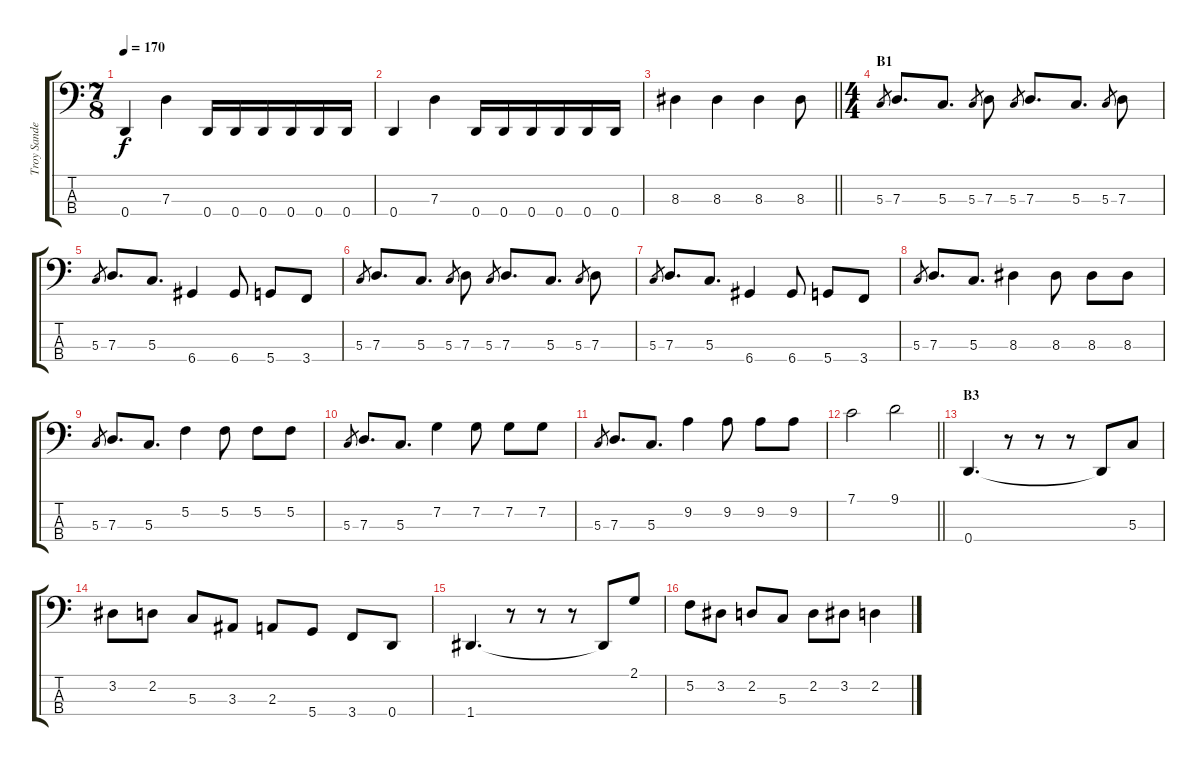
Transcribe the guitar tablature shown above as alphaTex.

\track ("Troy Sanders" "Troy Sande") {instrument electricbassfinger}
\staff {score tabs}
\tuning (F2 C2 G1 D1) {hide}
\ts (7 8)
\tempo 170
\clef f4
\ks c
0.4.4{dy f} 7.3.4 0.4.16 0.4.16 0.4.16 0.4.16 0.4.16 0.4.16 |
0.4.4 7.3.4 0.4.16 0.4.16 0.4.16 0.4.16 0.4.16 0.4.16 |
\barLineRight lightlight
8.3.4 8.3.4 8.3.4 8.3.8 |
\ts (4 4)
\section ("" "B1")
5.3.8{gr} 7.3.8{d} 5.3.8{d} 5.3.8{gr} 7.3.8 5.3.8{gr} 7.3.8{d} 5.3.8{d} 5.3.8{gr} 7.3.8 |
5.3.8{gr} 7.3.8{d} 5.3.8{d} 6.4.4 6.4.8 5.4.8 3.4.8 |
5.3.8{gr} 7.3.8{d} 5.3.8{d} 5.3.8{gr} 7.3.8 5.3.8{gr} 7.3.8{d} 5.3.8{d} 5.3.8{gr} 7.3.8 |
5.3.8{gr} 7.3.8{d} 5.3.8{d} 6.4.4 6.4.8 5.4.8 3.4.8 |
5.3.8{gr} 7.3.8{d} 5.3.8{d} 8.3.4 8.3.8 8.3.8 8.3.8 |
5.3.8{gr} 7.3.8{d} 5.3.8{d} 5.2.4 5.2.8 5.2.8 5.2.8 |
5.3.8{gr} 7.3.8{d} 5.3.8{d} 7.2.4 7.2.8 7.2.8 7.2.8 |
5.3.8{gr} 7.3.8{d} 5.3.8{d} 9.2.4 9.2.8 9.2.8 9.2.8 |
\barLineRight lightlight
7.1.2 9.1.2 |
\section ("" "B3")
0.4.4{d} r.8 r.8 r.8 0.4{t}.8 5.3.8 |
3.2.8 2.2.8 5.3.8 3.3.8 2.3.8 5.4.8 3.4.8 0.4.8 |
1.4.4{d} r.8 r.8 r.8 1.4{t}.8 2.1.8 |
5.2.8 3.2.8 2.2.8 5.3.8 2.2.8 3.2.8 2.2.4
